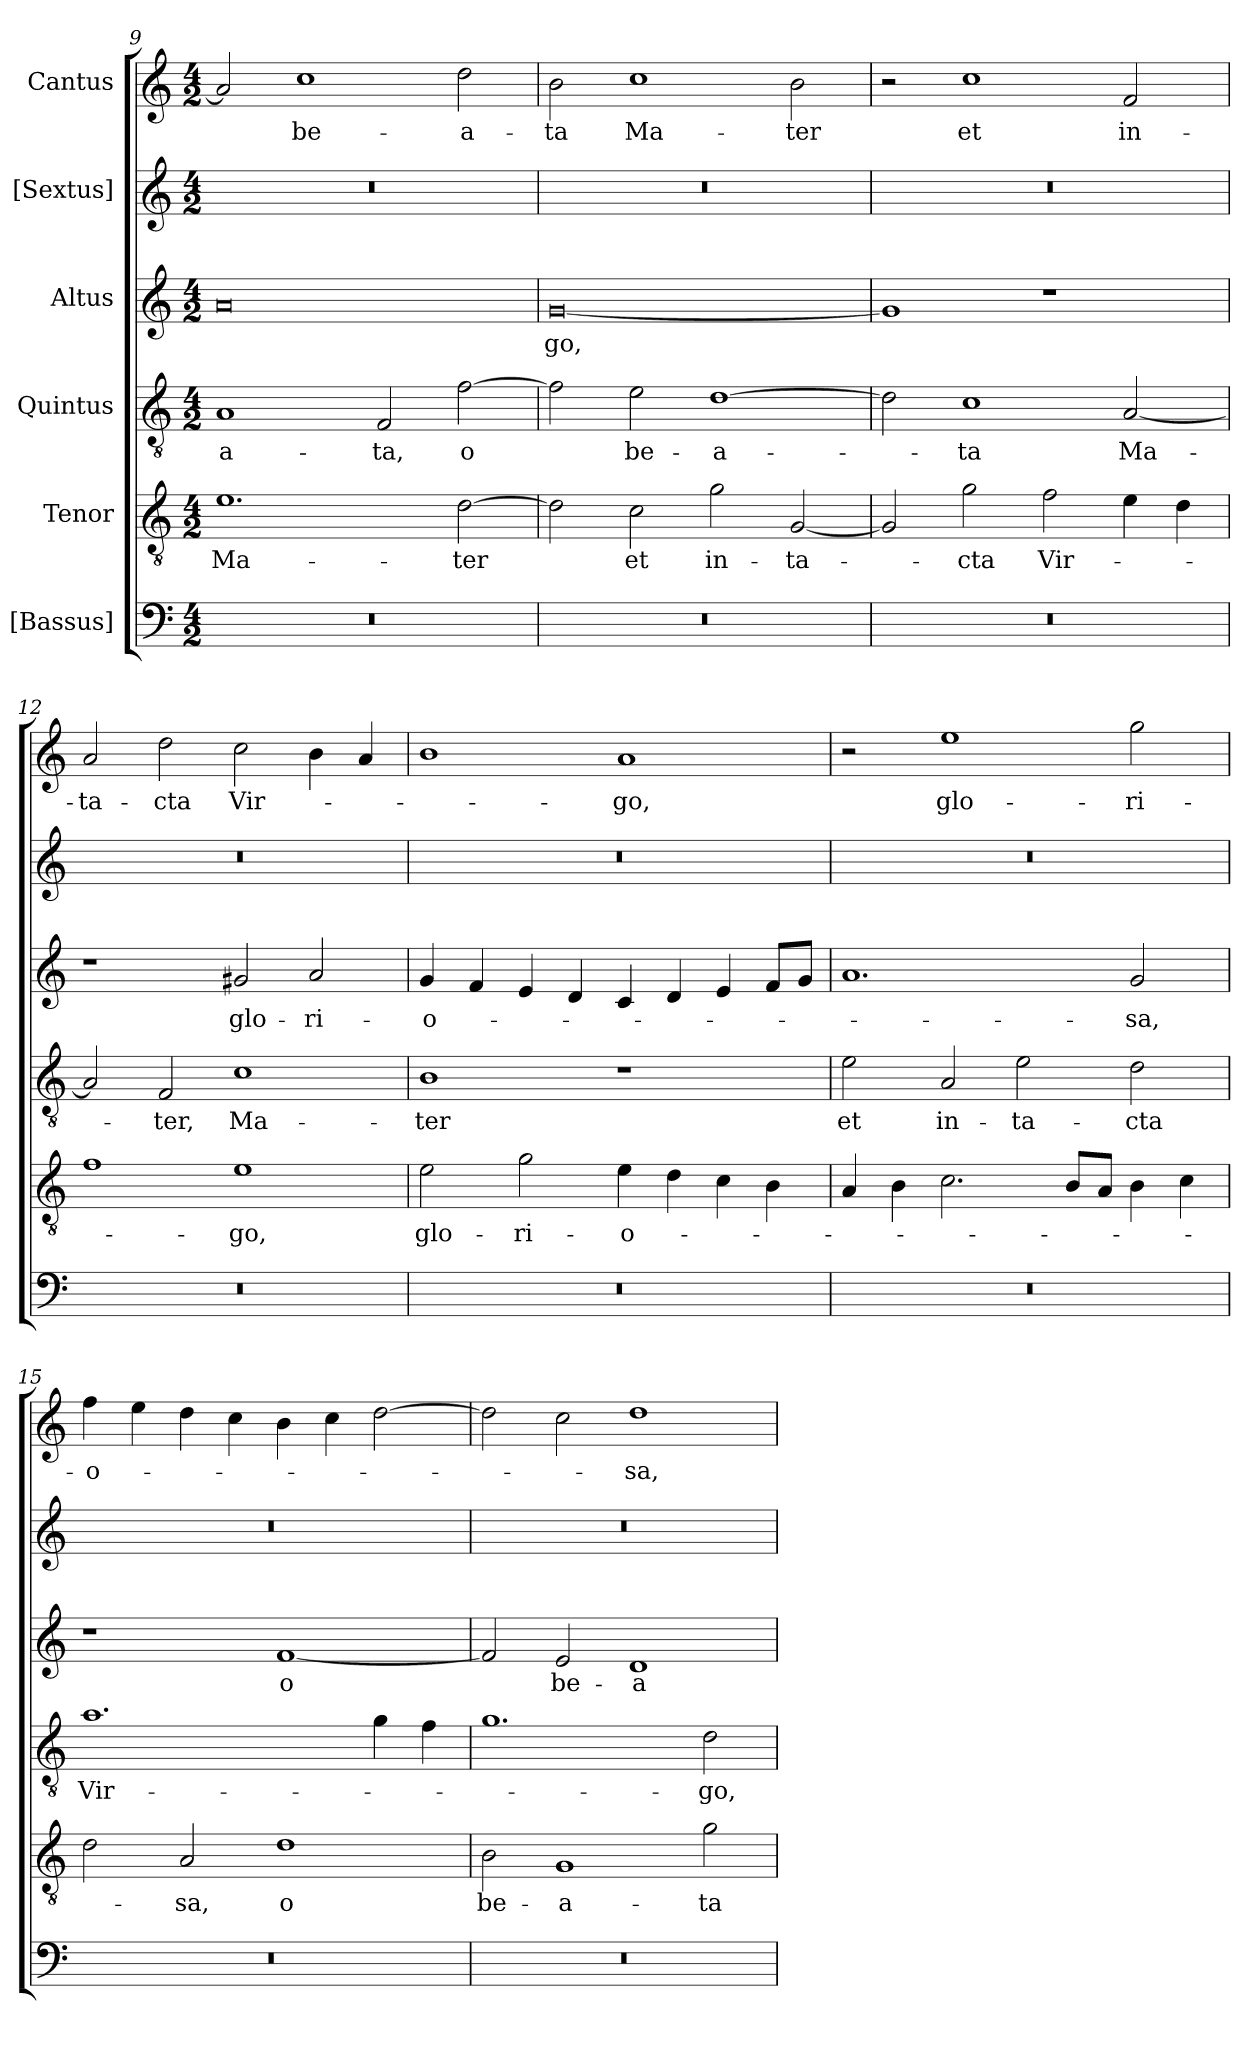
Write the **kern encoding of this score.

**kern	**kern	**text	**kern	**text	**kern	**text	**kern	**kern	**text
*part6	*part5	*part5	*part4	*part4	*part3	*part3	*part2	*part1	*part1
*staff6	*staff5	*staff5	*staff4	*staff4	*staff3	*staff3	*staff2	*staff1	*staff1
*I"[Bassus]	*I"Tenor	*	*I"Quintus	*	*I"Altus	*	*I"[Sextus]	*I"Cantus	*
*clefF4	*clefGv2	*	*clefGv2	*	*clefG2	*	*clefG2	*clefG2	*
*k[]	*k[]	*	*k[]	*	*k[]	*	*k[]	*k[]	*
*C:	*C:	*	*C:	*	*C:	*	*C:	*C:	*
*M4/2	*M4/2	*	*M4/2	*	*M4/2	*	*M4/2	*M4/2	*
=9	=9	=9	=9	=9	=9	=9	=9	=9	=9
0r	1.e\	Ma-	1A/	-a-	0a/	.	0r	2a/]	.
.	.	.	.	.	.	.	.	1cc\	be-
.	.	.	2F/	-ta,	.	.	.	.	.
.	[2d\	-ter	[2f\	o	.	.	.	2dd\	-a-
=10	=10	=10	=10	=10	=10	=10	=10	=10	=10
0r	2d\]	.	2f\]	.	[0g/	-go,	0r	2b\	-ta
.	2c\	et	2e\	be-	.	.	.	1cc\	Ma-
.	2g\	in-	[1d\	-a-	.	.	.	.	.
.	[2G/	-ta-	.	.	.	.	.	2b\	-ter
=11	=11	=11	=11	=11	=11	=11	=11	=11	=11
0r	2G/]	.	2d\]	.	1g/]	.	0r	2r	.
.	2g\	-cta	1c\	-ta	.	.	.	1cc\	et
.	2f\	Vir-	.	.	1r	.	.	.	.
.	4e\	.	[2A/	Ma-	.	.	.	2f/	in-
.	4d\	.	.	.	.	.	.	.	.
=12	=12	=12	=12	=12	=12	=12	=12	=12	=12
0r	1f\	.	2A/]	.	1r	.	0r	2a/	-ta-
.	.	.	2F/	-ter,	.	.	.	2dd\	-cta
.	1e\	-go,	1c\	Ma-	2g#X/	glo-	.	2cc\	Vir-
.	.	.	.	.	2a/	-ri-	.	4b\	.
.	.	.	.	.	.	.	.	4a/	.
=13	=13	=13	=13	=13	=13	=13	=13	=13	=13
0r	2e\	glo-	1B\	-ter	4g/	-o-	0r	1b\	.
.	.	.	.	.	4f/	.	.	.	.
.	2g\	-ri-	.	.	4e/	.	.	.	.
.	.	.	.	.	4d/	.	.	.	.
.	4e\	-o-	1r	.	4c/	.	.	1a/	-go,
.	4d\	.	.	.	4d/	.	.	.	.
.	4c\	.	.	.	4e/	.	.	.	.
.	4B\	.	.	.	8f/L	.	.	.	.
.	.	.	.	.	8g/J	.	.	.	.
=14	=14	=14	=14	=14	=14	=14	=14	=14	=14
0r	4A/	.	2e\	et	1.a/	.	0r	2r	.
.	4B\	.	.	.	.	.	.	.	.
.	2.c\	.	2A/	in-	.	.	.	1ee\	glo-
.	.	.	2e\	-ta-	.	.	.	.	.
.	8B/L	.	.	.	.	.	.	.	.
.	8A/J	.	.	.	.	.	.	.	.
.	4B\	.	2d\	-cta	2g/	-sa,	.	2gg\	-ri-
.	4c\	.	.	.	.	.	.	.	.
=15	=15	=15	=15	=15	=15	=15	=15	=15	=15
0r	2d\	.	1.a\	Vir-	1r	.	0r	4ff\	-o-
.	.	.	.	.	.	.	.	4ee\	.
.	2A/	-sa,	.	.	.	.	.	4dd\	.
.	.	.	.	.	.	.	.	4cc\	.
.	1d\	o	.	.	[1f/	o	.	4b\	.
.	.	.	.	.	.	.	.	4cc\	.
.	.	.	4g\	.	.	.	.	[2dd\	.
.	.	.	4f\	.	.	.	.	.	.
=16	=16	=16	=16	=16	=16	=16	=16	=16	=16
0r	2B\	be-	1.g\	.	2f/]	.	0r	2dd\]	.
.	1G/	-a-	.	.	2e/	be-	.	2cc\	.
.	.	.	.	.	1d/	-a-	.	1dd\	-sa,
.	2g\	-ta	2d\	-go,	.	.	.	.	.
=	=	=	=	=	=	=	=	=	=
*-	*-	*-	*-	*-	*-	*-	*-	*-	*-
